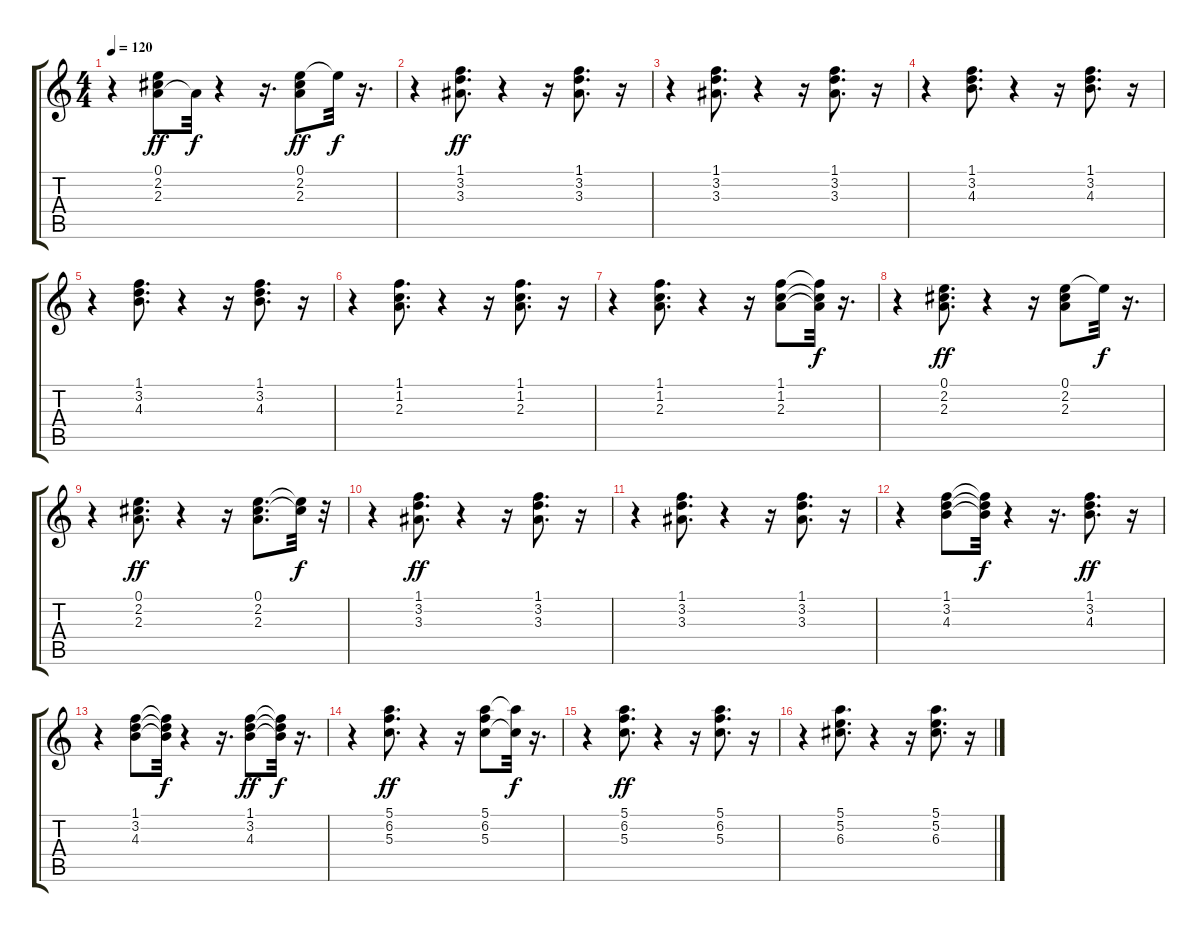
\track "" {instrument acousticguitarsteel}
\staff {score tabs}
\tuning (E4 B3 G3 D3 A2 E2) {hide}
\ts (4 4)
\tempo 120
\clef g2
\ks c
r.4{dy ff} (0.1 2.2 2.3).8 2.3{t}.32{dy f} r.4 r.16{d} (0.1 2.2 2.3).8{dy ff} 0.1{t}.32{dy f} r.16{d} |
r.4 (1.1 3.2 3.3).8{d dy ff} r.4 r.16 (1.1 3.2 3.3).8{d} r.16 |
r.4 (1.1 3.2 3.3).8{d} r.4 r.16 (1.1 3.2 3.3).8{d} r.16 |
r.4 (1.1 3.2 4.3).8{d} r.4 r.16 (1.1 3.2 4.3).8{d} r.16 |
r.4 (1.1 3.2 4.3).8{d} r.4 r.16 (1.1 3.2 4.3).8{d} r.16 |
r.4 (1.1 1.2 2.3).8{d} r.4 r.16 (1.1 1.2 2.3).8{d} r.16 |
r.4 (1.1 1.2 2.3).8{d} r.4 r.16 (1.1 1.2 2.3).8 (1.1{t} 1.2{t} 2.3{t}).32{dy f} r.16{d} |
r.4 (0.1 2.2 2.3).8{d dy ff} r.4 r.16 (0.1 2.2 2.3).8 0.1{t}.32{dy f} r.16{d} |
r.4 (0.1 2.2 2.3).8{d dy ff} r.4 r.16 (0.1 2.2 2.3).8{d} (0.1{t} 2.2{t}).32{dy f} r.32 |
r.4 (1.1 3.2 3.3).8{d dy ff} r.4 r.16 (1.1 3.2 3.3).8{d} r.16 |
r.4 (1.1 3.2 3.3).8{d} r.4 r.16 (1.1 3.2 3.3).8{d} r.16 |
r.4 (1.1 3.2 4.3).8 (1.1{t} 3.2{t} 4.3{t}).32{dy f} r.4 r.16{d} (1.1 3.2 4.3).8{d dy ff} r.16 |
r.4 (1.1 3.2 4.3).8 (1.1{t} 3.2{t} 4.3{t}).32{dy f} r.4 r.16{d} (1.1 3.2 4.3).8{dy ff} (1.1{t} 3.2{t} 4.3{t}).32{dy f} r.16{d} |
r.4 (5.1 6.2 5.3).8{d dy ff} r.4 r.16 (5.1 6.2 5.3).8 (5.1{t} 5.3{t}).32{dy f} r.16{d} |
r.4 (5.1 6.2 5.3).8{d dy ff} r.4 r.16 (5.1 6.2 5.3).8{d} r.16 |
r.4 (5.1 5.2 6.3).8{d} r.4 r.16 (5.1 5.2 6.3).8{d} r.16
